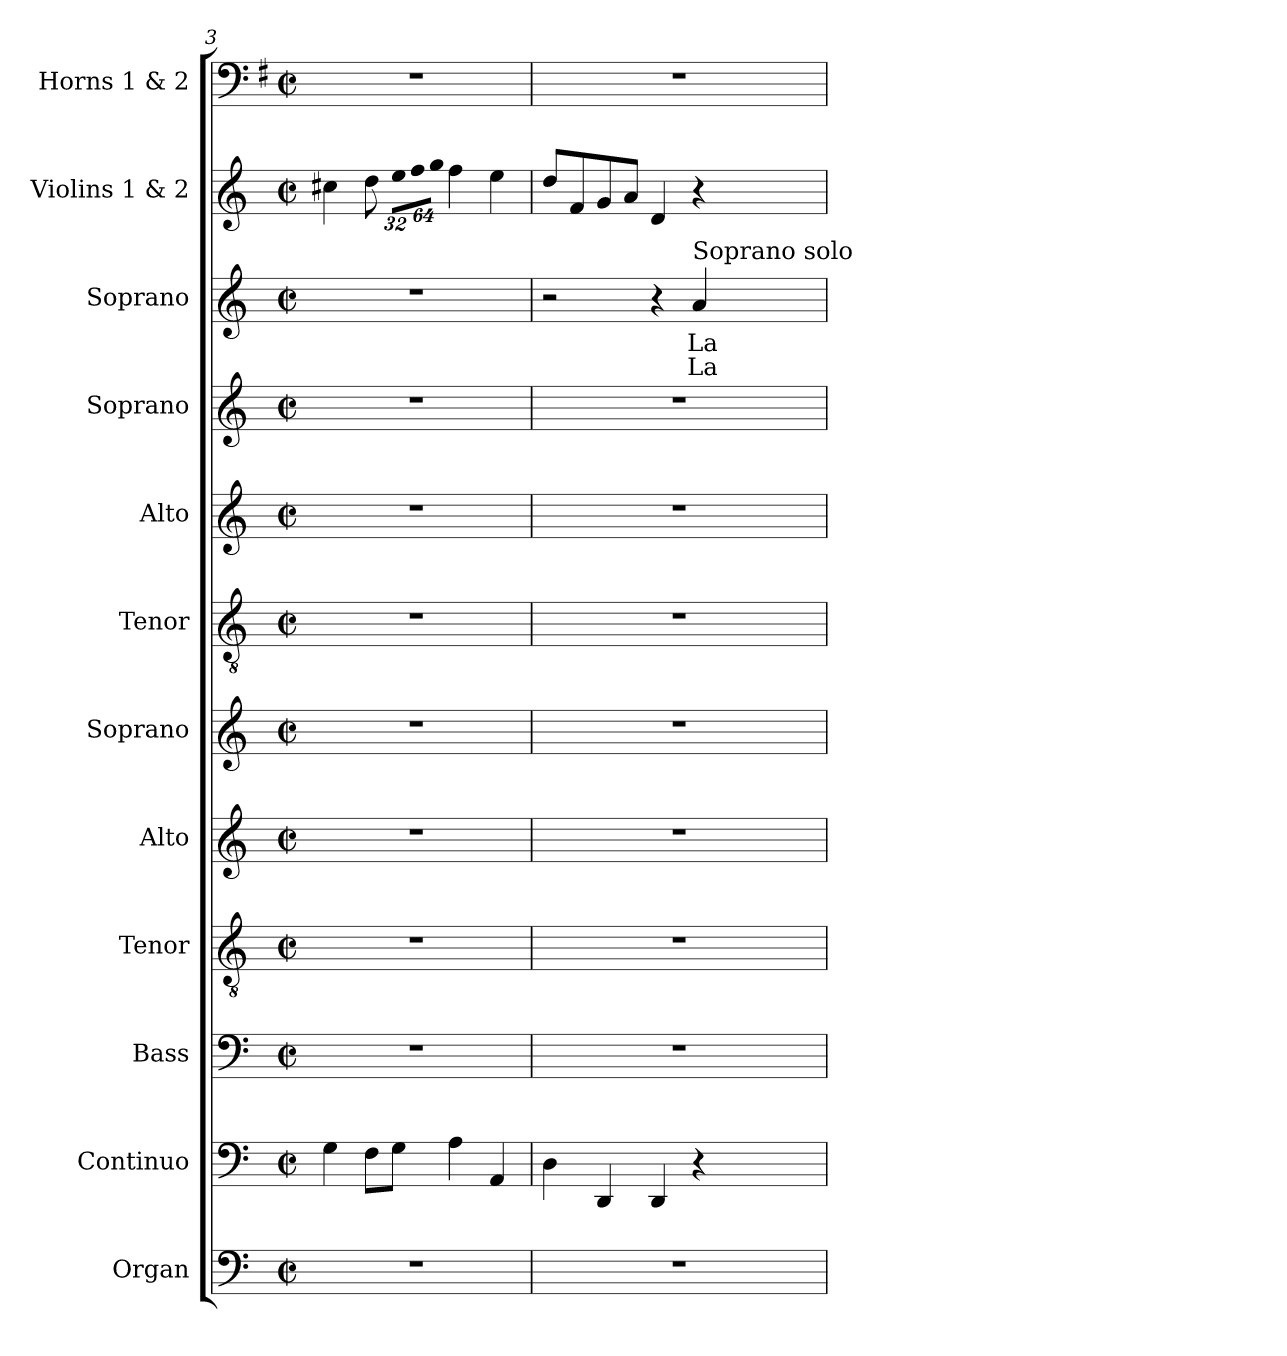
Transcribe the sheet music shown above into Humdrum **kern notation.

**kern	**kern	**kern	**kern	**kern	**kern	**kern	**kern	**kern	**kern	**text	**text	**kern	**kern
*part12	*part11	*part10	*part9	*part8	*part7	*part6	*part5	*part4	*part3	*part3	*part3	*part2	*part1
*staff12	*staff11	*staff10	*staff9	*staff8	*staff7	*staff6	*staff5	*staff4	*staff3	*staff3	*staff3	*staff2	*staff1
*I"Organ	*I"Continuo	*I"Bass	*I"Tenor	*I"Alto	*I"Soprano	*I"Tenor	*I"Alto	*I"Soprano	*I"Soprano	*	*	*I"Violins 1 & 2	*I"Horns 1 & 2
*I'Org.	*I'Cont.	*I'B.	*I'T.	*I'A.	*I'S.	*I'T.	*I'A.	*I'S.	*I'S.	*	*	*I'Vlns	*I'Hns.
*clefF4	*clefF4	*clefF4	*clefGv2	*clefG2	*clefG2	*clefGv2	*clefG2	*clefG2	*clefG2	*	*	*clefG2	*clefF4
*	*	*	*ITrd7c12	*	*	*ITrd7c12	*	*	*	*	*	*	*ITrd4c7
*k[]	*k[]	*k[]	*k[]	*k[]	*k[]	*k[]	*k[]	*k[]	*k[]	*	*	*k[]	*k[]
*C:	*C:	*C:	*C:	*C:	*C:	*C:	*C:	*C:	*C:	*	*	*C:	*C:
*M2/2	*M2/2	*M2/2	*M2/2	*M2/2	*M2/2	*M2/2	*M2/2	*M2/2	*M2/2	*	*	*M2/2	*M2/2
*met(c|)	*met(c|)	*met(c|)	*met(c|)	*met(c|)	*met(c|)	*met(c|)	*met(c|)	*met(c|)	*met(c|)	*	*	*met(c|)	*met(c|)
=3	=3	=3	=3	=3	=3	=3	=3	=3	=3	=3	=3	=3	=3
1r	4Gi\	1r	1r	1r	1r	1r	1r	1r	1r	.	.	4cc#Xi\	1r
.	8Fi\L	.	.	.	.	.	.	.	.	.	.	8ddi\	.
*	*	*	*	*	*	*	*	*	*	*	*	*Xbrackettup	*
!	!	!	!	!	!	!	!	!	!	!	!	!LO:N:vis=16	!
.	8Gi\J	.	.	.	.	.	.	.	.	.	.	512%21eei\LL	.
!	!	!	!	!	!	!	!	!	!	!	!	!LO:N:vis=16	!
.	.	.	.	.	.	.	.	.	.	.	.	1024%43ffi\	.
!	!	!	!	!	!	!	!	!	!	!	!	!LO:N:vis=16	!
.	.	.	.	.	.	.	.	.	.	.	.	1024%43ggi\JJ	.
.	4Ai\	.	.	.	.	.	.	.	.	.	.	4ffi\	.
.	4AAi/	.	.	.	.	.	.	.	.	.	.	4eei\	.
=4	=4	=4	=4	=4	=4	=4	=4	=4	=4	=4	=4	=4	=4
1r	4Di\	1r	1r	1r	1r	1r	1r	1r	2r	.	.	8ddi/L	1r
.	.	.	.	.	.	.	.	.	.	.	.	8fi/	.
.	4DDi/	.	.	.	.	.	.	.	.	.	.	8gi/	.
.	.	.	.	.	.	.	.	.	.	.	.	8ai/J	.
!	!	!	!	!	!	!	!	!	!	!LO:LY:b:color=#000000	!LO:LY:b:color=#000000	!	!
.	4DDi/	.	.	.	.	.	.	.	4r	1.	3.	4di/	.
!	!	!	!	!	!	!	!	!	!LO:TX:a:t=Soprano solo	!	!	!	!
!	!	!	!	!	!	!	!	!	!	!LO:LY:b:color=#000000	!LO:LY:b:color=#000000	!	!
.	4r	.	.	.	.	.	.	.	4ai/	La	La	4r	.
=	=	=	=	=	=	=	=	=	=	=	=	=	=
*-	*-	*-	*-	*-	*-	*-	*-	*-	*-	*-	*-	*-	*-
